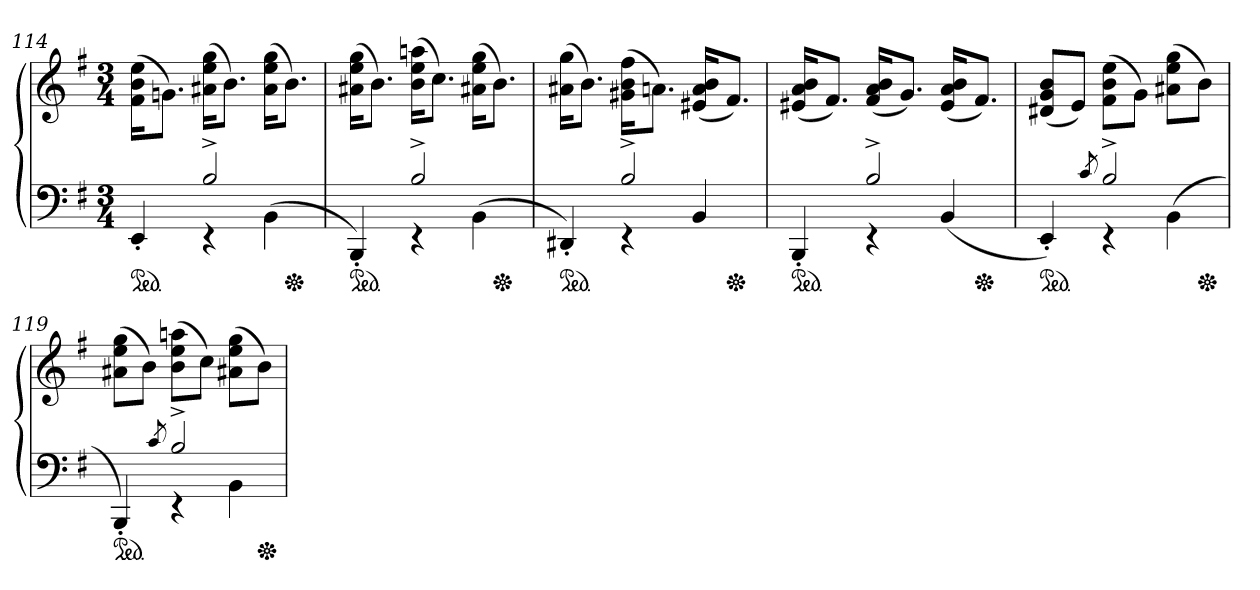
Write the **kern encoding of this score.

**kern	**kern
*part1	*part1
*staff2	*staff1
*clefF4	*clefG2
*k[f#]	*k[f#]
*M3/4	*M3/4
=114	=114
*^	*
*ped	*	*
4rcyy	4EE'/	(16f#\ 16b\ 16ee\KL
.	.	8.gnJ)
2B^<	4r	(16a#X 16ee 16ggKL
.	.	8.bJ)
.	(>4BB	(16a# 16ee 16ggKL
*Xped	*	*
.	.	8.bJ)
=115	=115	=115
*ped	*	*
4rcyy	4BBB'/)	(16a#X 16ee 16ggKL
.	.	8.bJ)
2B^<	4r	(16b 16ee 16aanKL
.	.	8.ccJ)
.	(>4BB	(16a#X 16ee 16ggKL
*Xped	*	*
.	.	8.bJ)
=116	=116	=116
*ped	*	*
4reyy	4DD#X'/)	(16a#X 16ggKL
.	.	8.bJ)
2B^<	4r	(16g#X 16b 16ff#KL
.	.	8.anJ)
.	4BB/	(16e#X 16a 16bKL
*Xped	*	*
.	.	8.f#J)
=117	=117	=117
*ped	*	*
4reyy	4BBB'/	(16e#X 16a 16bKL
.	.	8.f#J)
2B^<	4r	(16f# 16a 16bKL
.	.	8.gJ)
.	(<4BB/	(16e# 16a 16bKL
*Xped	*	*
.	.	8.f#J)
=118	=118	=118
*ped	*	*
4rcyy	4EE'/)	(8d#X 8g 8bL
.	.	8eJ)
8qc/	.	.
2B^<	4r	(8f#\ 8b\ 8ee\L
.	.	8gJ)
.	(>4BB	(8a#X 8ee 8ggL
*Xped	*	*
.	.	8bJ)
=119	=119	=119
*ped	*	*
4reyy	4BBB'/)	(8a#X 8ee 8ggL
.	.	8bJ)
8qc/	.	.
2B^<	4r	(8b 8ee 8aanL
.	.	8ccJ)
.	4BB	(8a#X 8ee 8ggL
*Xped	*	*
.	.	8bJ)
*v	*v	*
=	=
*-	*-
